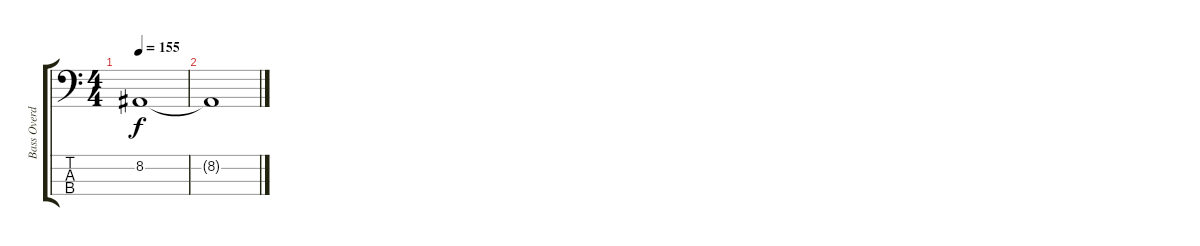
\track ("Bass Overdrive" "Bass Overd") {instrument lead8bassandlead}
\staff {score tabs}
\tuning (G2 D2 A1 E1) {hide}
\ts (4 4)
\tempo 155
\clef f4
\ks c
8.2.1{dy f} |
8.2{t}.1
